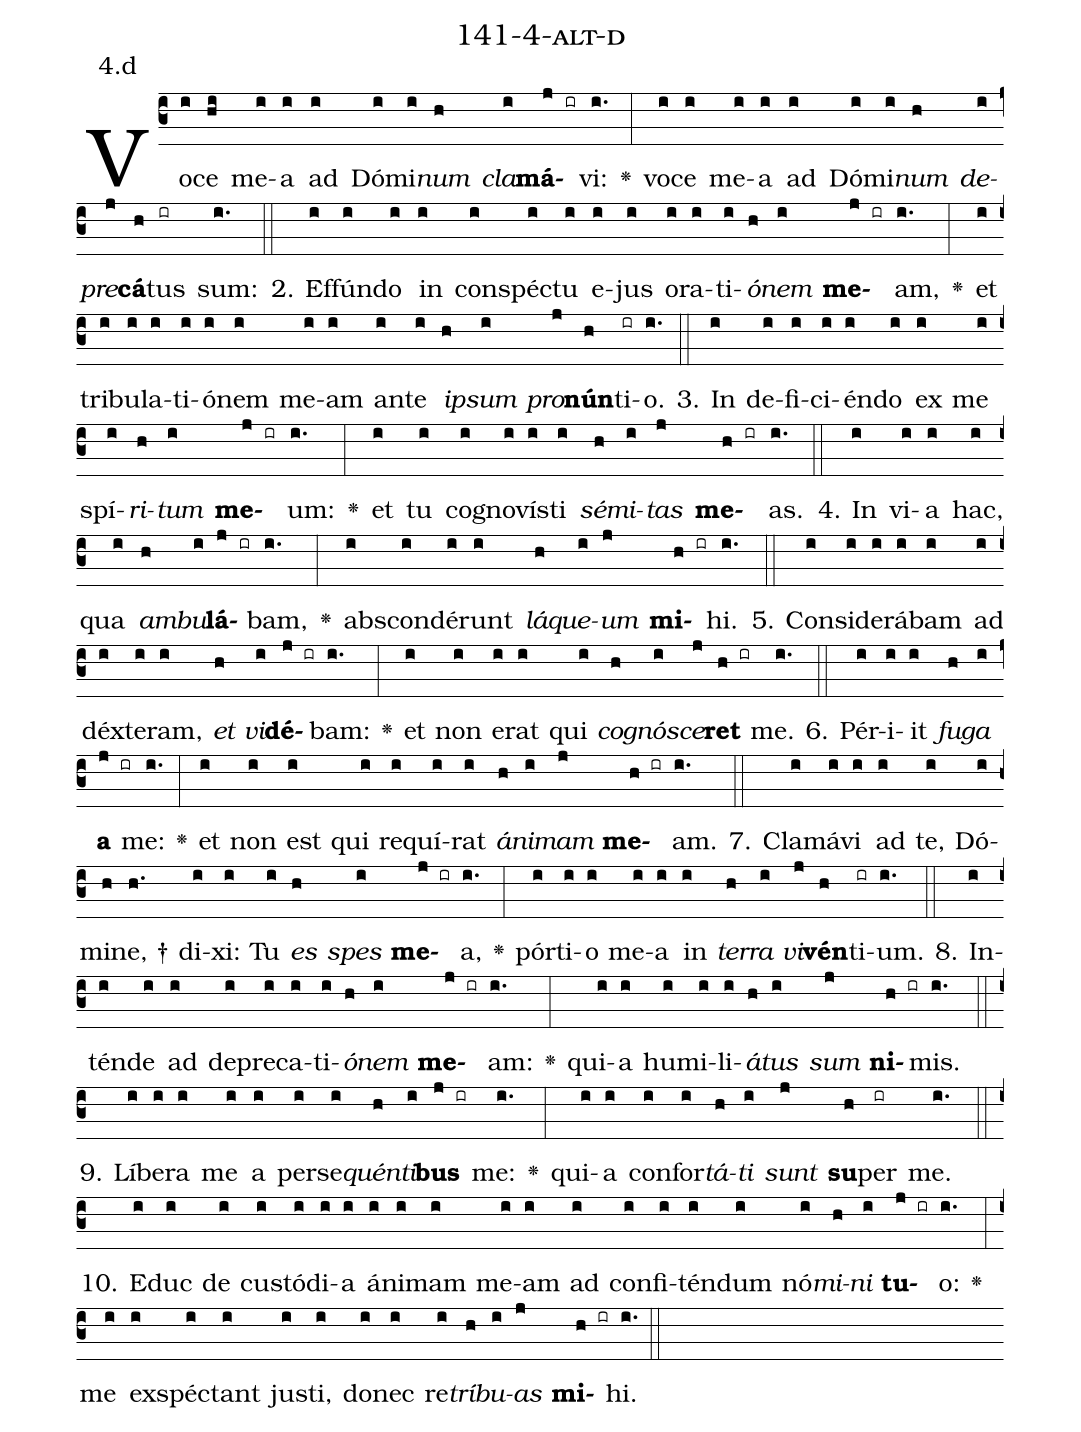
name: 141-4-alt-d;
annotation: 4.d;
%%
(c3)Vo(i)ce(hi) me(i)a(i) ad(i) Dó(i)mi(i)<i>num</i>(h) <i>cla</i>(i)<b>má</b>(j ir)vi:(i.) <v>\greheightstar</v>(:) vo(i)ce(i) me(i)a(i) ad(i) Dó(i)mi(i)<i>num</i>(h) <i>de</i>(i)<i>pre</i>(j)<b>cá</b>(h)tus(ir) sum:(i.) (::)
2. Ef(i)fún(i)do(i) in(i) con(i)spéc(i)tu(i) e(i)jus(i) o(i)ra(i)ti(i)<i>ó</i>(h)<i>nem</i>(i) <b>me</b>(j ir)am,(i.) <v>\greheightstar</v>(:) et(i) tri(i)bu(i)la(i)ti(i)ó(i)nem(i) me(i)am(i) an(i)te(i) <i>ip</i>(h)<i>sum</i>(i) <i>pro</i>(j)<b>nún</b>(h)ti(ir)o.(i.) (::)
3. In(i) de(i)fi(i)ci(i)én(i)do(i) ex(i) me(i) spí(i)<i>ri</i>(h)<i>tum</i>(i) <b>me</b>(j ir)um:(i.) <v>\greheightstar</v>(:) et(i) tu(i) co(i)gno(i)vís(i)ti(i) <i>sé</i>(h)<i>mi</i>(i)<i>tas</i>(j) <b>me</b>(h ir)as.(i.) (::)
4. In(i) vi(i)a(i) hac,(i) qua(i) <i>am</i>(h)<i>bu</i>(i)<b>lá</b>(j ir)bam,(i.) <v>\greheightstar</v>(:) abs(i)con(i)dé(i)runt(i) <i>lá</i>(h)<i>que</i>(i)<i>um</i>(j) <b>mi</b>(h ir)hi.(i.) (::)
5. Con(i)si(i)de(i)rá(i)bam(i) ad(i) déx(i)te(i)ram,(i) <i>et</i>(h) <i>vi</i>(i)<b>dé</b>(j ir)bam:(i.) <v>\greheightstar</v>(:) et(i) non(i) e(i)rat(i) qui(i) <i>co</i>(h)<i>gnó</i>(i)<i>sce</i>(j)<b>ret</b>(h ir) me.(i.) (::)
6. Pér(i)i(i)it(i) <i>fu</i>(h)<i>ga</i>(i) <b>a</b>(j ir) me:(i.) <v>\greheightstar</v>(:) et(i) non(i) est(i) qui(i) re(i)quí(i)rat(i) <i>á</i>(h)<i>ni</i>(i)<i>mam</i>(j) <b>me</b>(h ir)am.(i.) (::)
7. Cla(i)má(i)vi(i) ad(i) te,(i) Dó(i)mi(h)ne, †(h.) di(i)xi:(i) Tu(i) <i>es</i>(h) <i>spes</i>(i) <b>me</b>(j ir)a,(i.) <v>\greheightstar</v>(:) pór(i)ti(i)o(i) me(i)a(i) in(i) <i>ter</i>(h)<i>ra</i>(i) <i>vi</i>(j)<b>vén</b>(h)ti(ir)um.(i.) (::)
8. In(i)tén(i)de(i) ad(i) de(i)pre(i)ca(i)ti(i)<i>ó</i>(h)<i>nem</i>(i) <b>me</b>(j ir)am:(i.) <v>\greheightstar</v>(:) qui(i)a(i) hu(i)mi(i)li(i)<i>á</i>(h)<i>tus</i>(i) <i>sum</i>(j) <b>ni</b>(h ir)mis.(i.) (::)
9. Lí(i)be(i)ra(i) me(i) a(i) per(i)se(i)<i>quén</i>(h)<i>ti</i>(i)<b>bus</b>(j ir) me:(i.) <v>\greheightstar</v>(:) qui(i)a(i) con(i)for(i)<i>tá</i>(h)<i>ti</i>(i) <i>sunt</i>(j) <b>su</b>(h)per(ir) me.(i.) (::)
10. E(i)duc(i) de(i) cus(i)tó(i)di(i)a(i) á(i)ni(i)mam(i) me(i)am(i) ad(i) con(i)fi(i)tén(i)dum(i) nó(i)<i>mi</i>(h)<i>ni</i>(i) <b>tu</b>(j ir)o:(i.) <v>\greheightstar</v>(:) me(i) ex(i)spéc(i)tant(i) jus(i)ti,(i) do(i)nec(i) re(i)<i>trí</i>(h)<i>bu</i>(i)<i>as</i>(j) <b>mi</b>(h ir)hi.(i.) (::)
